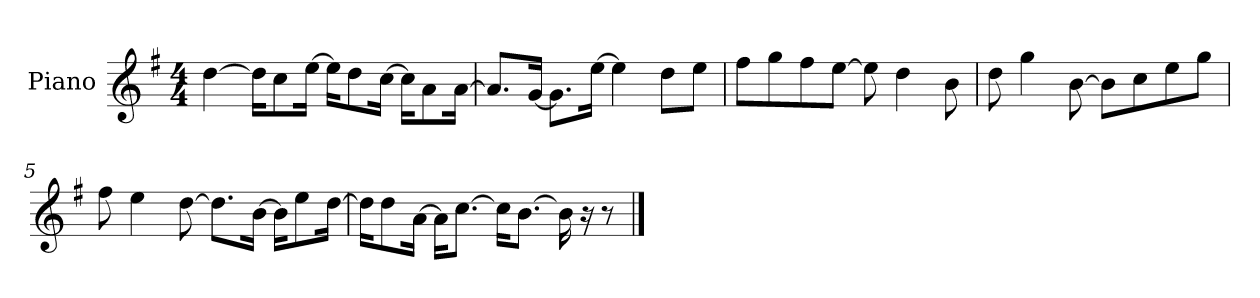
**kern
*part1
*staff1
*I"Piano
*I'P-no
*clefG2
*k[f#]
*M4/4
*MM90
=1
[4dd\
16dd\KL]
8cc\
[16ee\Jk
16ee\KL]
8dd\
[16cc\Jk
16cc\KL]
8a\
[16a\Jk
=2
8.a/L]
[16g/Jk
8.g\L]
[16ee\Jk
4ee\]
8dd\L
8ee\J
=3
8ff#\L
8gg\
8ff#\
[8ee\J
8ee\]
4dd\
8b\
=4
8dd\
4gg\
[8b\
8b\L]
8cc\
8ee\
8gg\J
!!LO:LB:g=z
=5
8ff#\
4ee\
[8dd\
8.dd\L]
[16b\Jk
16b\KL]
8ee\
[16dd\Jk
=6
16dd\KL]
8dd\
[16a\Jk
16a\KL]
[8.cc\J
16cc\KL]
[8.b\J
16b\]
16r
8r
==
*-
